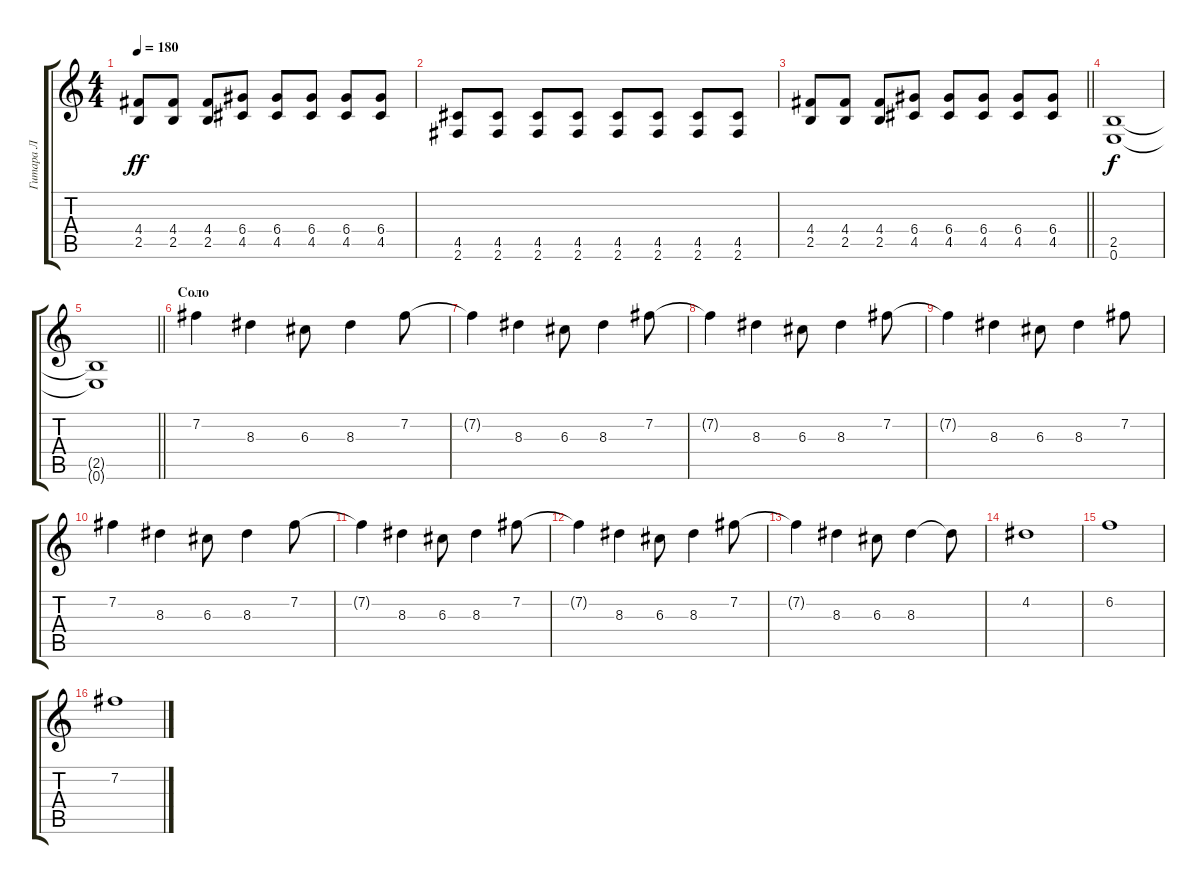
\track ("Гитара Л" "Гитара Л") {instrument distortionguitar}
\staff {score tabs}
\tuning (E4 B3 G3 D3 A2 E2) {hide}
\ts (4 4)
\tempo 180
\clef g2
\ks c
(4.4 2.5).8{dy ff} (4.4 2.5).8 (4.4 2.5).8 (6.4 4.5).8 (6.4 4.5).8 (6.4 4.5).8 (6.4 4.5).8 (6.4 4.5).8 |
(4.5 2.6).8 (4.5 2.6).8 (4.5 2.6).8 (4.5 2.6).8 (4.5 2.6).8 (4.5 2.6).8 (4.5 2.6).8 (4.5 2.6).8 |
\barLineRight lightlight
(4.4 2.5).8 (4.4 2.5).8 (4.4 2.5).8 (6.4 4.5).8 (6.4 4.5).8 (6.4 4.5).8 (6.4 4.5).8 (6.4 4.5).8 |
(2.5 0.6).1{dy f} |
\barLineRight lightlight
(2.5{t} 0.6{t}).1 |
\section ("" "Соло")
7.2.4{volume 10} 8.3.4 6.3.8 8.3.4 7.2.8 |
7.2{t}.4 8.3.4 6.3.8 8.3.4 7.2.8 |
7.2{t}.4 8.3.4 6.3.8 8.3.4 7.2.8 |
7.2{t}.4 8.3.4 6.3.8 8.3.4 7.2.8 |
7.2.4 8.3.4 6.3.8 8.3.4 7.2.8 |
7.2{t}.4 8.3.4 6.3.8 8.3.4 7.2.8 |
7.2{t}.4 8.3.4 6.3.8 8.3.4 7.2.8 |
7.2{t}.4 8.3.4 6.3.8 8.3.4 8.3{t}.8 |
4.2.1 |
6.2.1 |
7.2.1
